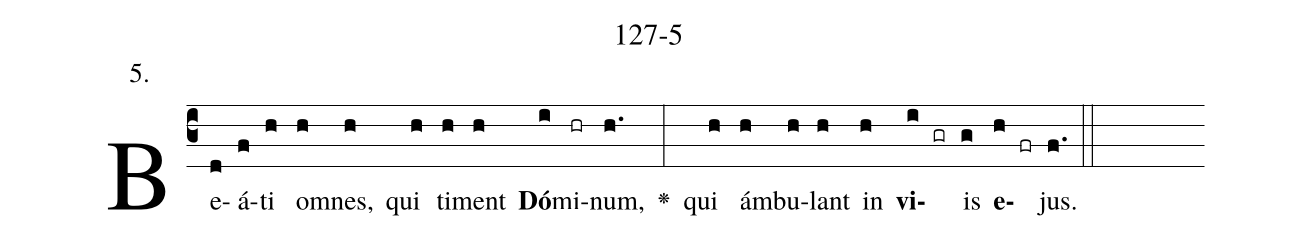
name: 127-5;
annotation: 5.;
%%
(c3)Be(d)á(f)ti(h) om(h)nes,(h) qui(h) ti(h)ment(h) <b>Dó</b>(i)mi(hr)num,(h.) <v>\greheightstar</v>(:) qui(h) ám(h)bu(h)lant(h) in(h) <b>vi</b>(i gr)is(g) <b>e</b>(h fr)jus.(f.) (::)


%E(h) u(h) o(i) u(g) a(h) e.(f.) (::)
